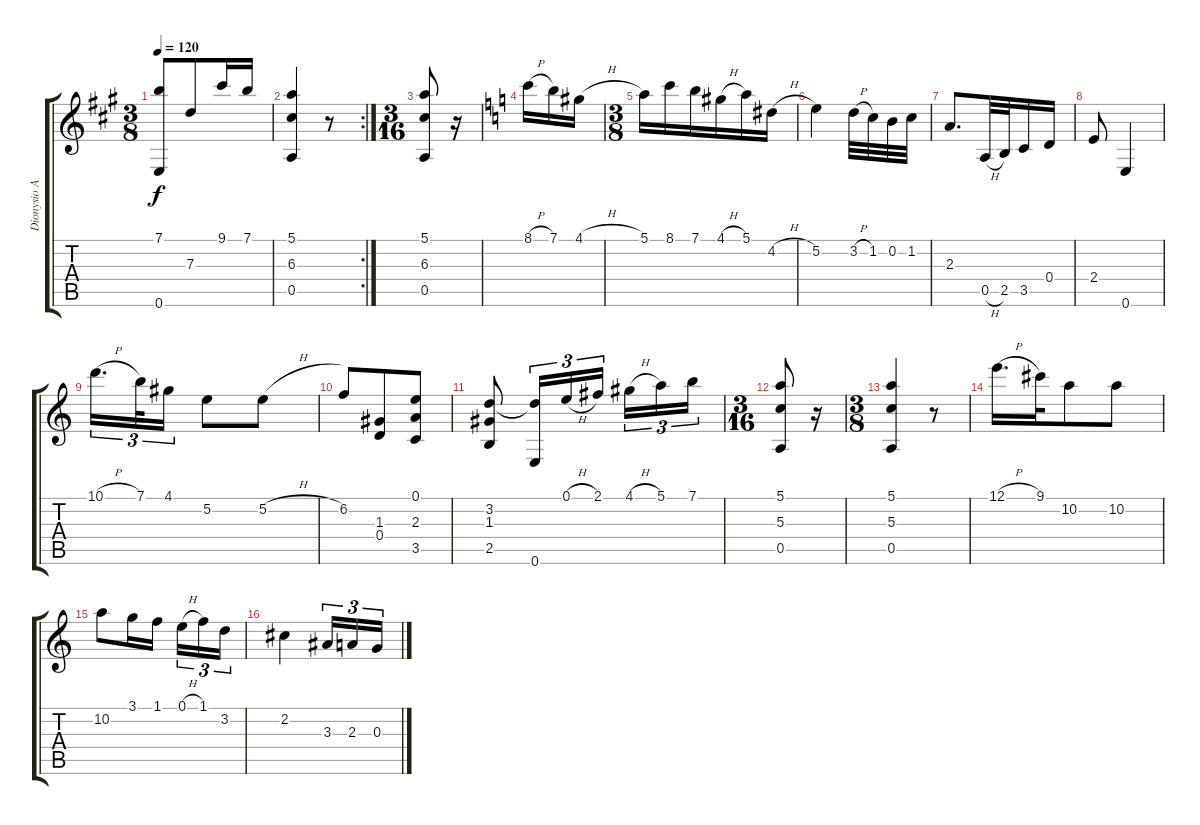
\track ("Dionysio Aguado" "Dionysio A") {instrument acousticguitarnylon}
\staff {score tabs}
\tuning (E4 B3 G3 D3 A2 E2) {hide}
\ts (3 8)
\tempo 120
\clef g2
\ks a
(7.1 0.6).8{dy f} 7.3.8 9.1.16 7.1.16 |
\rc 2
(5.1 6.3 0.5).4 r.8 |
\ts (3 16)
(5.1 6.3 0.5).8 r.16 |
\ks c
8.1{h}.16 7.1.16 4.1{h}.16 |
\ts (3 8)
5.1.16 8.1.16 7.1.16 4.1{h}.16 5.1.16 4.2{h}.16 |
5.2.4 3.2{h}.32 1.2.32 0.2.32 1.2.32 |
2.3.8{d} 0.5{h}.32 2.5.32 3.5.16 0.4.16 |
2.4.8 0.6.4 |
10.1{h}.16{d tu (3 2)} 7.1.32{tu (3 2)} 4.1.16{tu (3 2)} 5.2.8 5.2{h}.8 |
6.2.8 (1.3 0.4).8 (0.1 2.3 3.5).8 |
(3.2 1.3 2.5).8 (3.2{t} 0.6).16{tu (3 2)} 0.1{h}.16{tu (3 2)} 2.1.16{tu (3 2)} 4.1{h}.16{tu (3 2)} 5.1.16{tu (3 2)} 7.1.16{tu (3 2)} |
\ts (3 16)
(5.1 5.3 0.5).8 r.16 |
\ts (3 8)
(5.1 5.3 0.5).4 r.8 |
12.1{h}.16{d} 9.1.32 10.2.8 10.2.8 |
10.2.8 3.1.16 1.1.16 0.1{h}.16{tu (3 2)} 1.1.16{tu (3 2)} 3.2.16{tu (3 2)} |
2.2.4 3.3.16{tu (3 2)} 2.3.16{tu (3 2)} 0.3.16{tu (3 2)}
